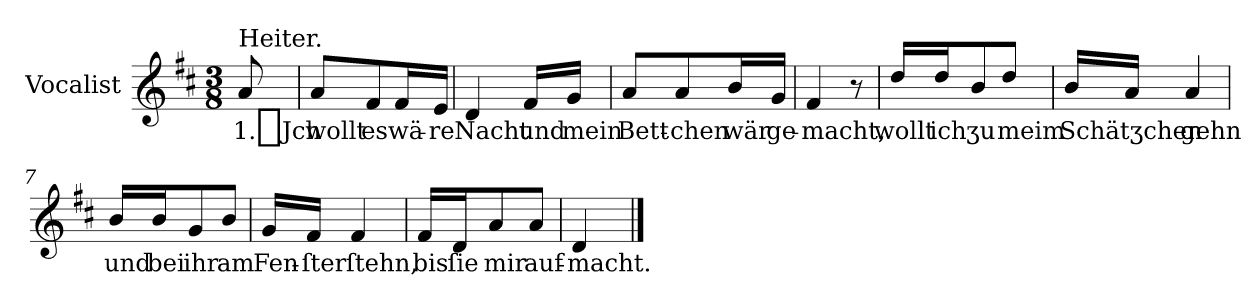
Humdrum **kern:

**kern	**text
*part1	*part1
*staff1	*staff1
*I"Vocalist	*
*k[f#c#]	*
*D:	*
*M3/8	*
=	=
!LO:TX:a:t=Heiter.	!
8a	1._Jch
=1	=1
8aL	wollt
8f#	es
16f#L	wä-
16eJJ	-re
=2	=2
4d	Nacht
16f#LL	und
16gJJ	mein
=3	=3
8aL	Bett-
8a	-chen
16b/L	wär
16gJJ	ge-
=4	=4
4f#	-macht,
8r	.
=5	=5
16dd/LL	wollt
16dd/J	ich
8b/	ʒu
8dd/J	meim
=6	=6
16b/LL	Schätʒchen
16aJJ	.
4a	gehn
=7	=7
16b/LL	und
16b/J	bei
8g	ihr
8bJ	am
=8	=8
16gLL	Fen-
16f#JJ	-ſter
4f#	ſtehn,
=9	=9
16f#LL	bis
16dJ	ſie
8a	mir
8aJ	auf-
=10	=10
4d	-macht.
==	==
*-	*-
